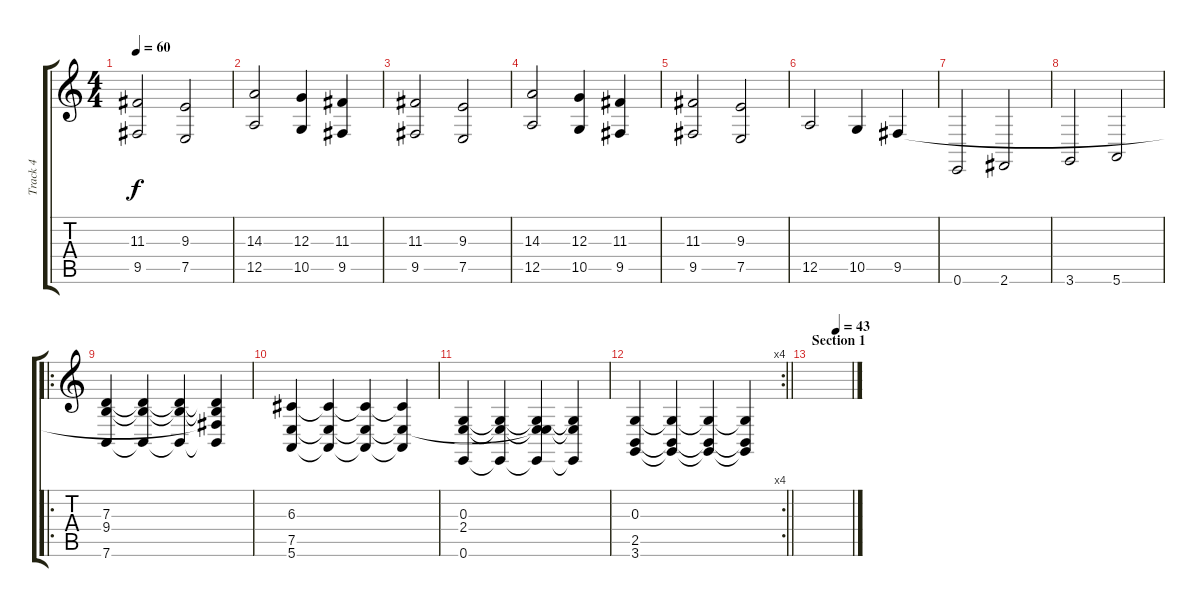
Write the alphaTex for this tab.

\track ("Track 4" "Track 4") {instrument stringensemble1}
\staff {score tabs}
\tuning (E4 B3 G3 D3 A2 E2) {hide}
\ts (4 4)
\tempo 60
\clef g2
\ks c
(11.3 9.5).2{dy f} (9.3 7.5).2 |
(14.3 12.5).2 (12.3 10.5).4 (11.3 9.5).4 |
(11.3 9.5).2 (9.3 7.5).2 |
(14.3 12.5).2 (12.3 10.5).4 (11.3 9.5).4 |
(11.3 9.5).2 (9.3 7.5).2 |
12.5.2 10.5.4 9.5.4 |
0.6.2 2.6.2 |
3.6.2 5.6.2 |
\ro
(7.3 9.4 7.6).4 (7.3{t} 9.4{t} 7.6{t}).4 (7.3{t} 9.4{t} 7.6{t}).4 (7.3{t} 9.4{t} 9.5{t} 7.6{t}).4 |
(6.3 7.5 5.6).4 (6.3{t} 7.5{t} 5.6{t}).4 (6.3{t} 7.5{t} 5.6{t}).4 (6.3{t} 7.5{t} 5.6{t}).4 |
(0.3 2.4 0.6).4 (0.3{t} 2.4{t} 0.6{t}).4 (0.3{t} 2.4{t} 7.5{t} 0.6{t}).4 (0.3{t} 2.4{t} 0.6{t}).4 |
\rc 4
\barLineRight lightlight
(0.3 2.5 3.6).4 (0.3{t} 2.5{t} 3.6{t}).4 (0.3{t} 2.5{t} 3.6{t}).4 (0.3{t} 2.5{t} 3.6{t}).4 |
\section ("" "Section 1")
\tempo (43 0.625)
